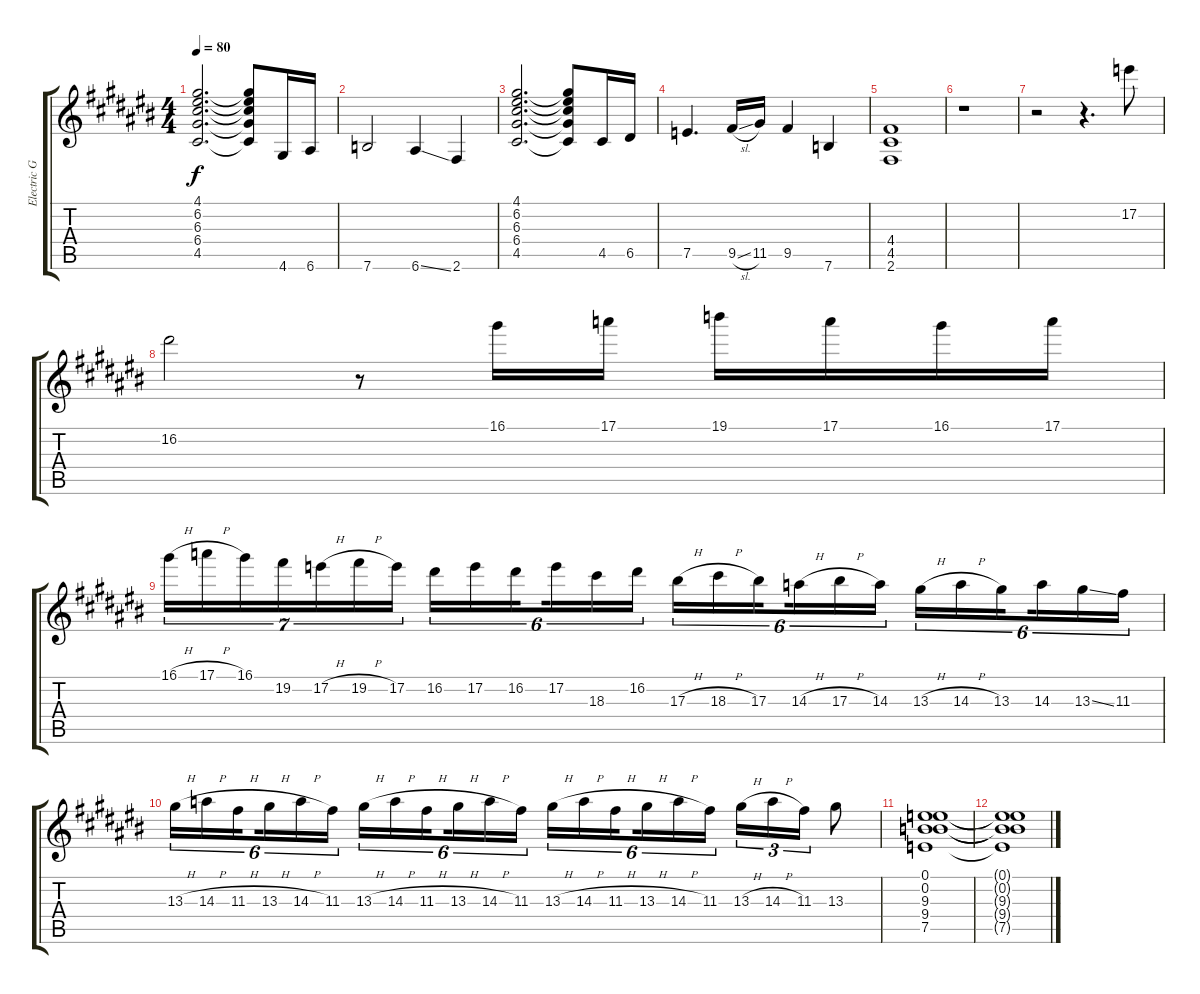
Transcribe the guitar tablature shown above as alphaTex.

\track ("Electric Guitar 1" "Electric G") {instrument overdrivenguitar}
\staff {score tabs}
\tuning (E4 B3 G3 D3 A2 E2) {hide}
\ts (4 4)
\tempo 80
\clef g2
\ks c#
(4.1 6.2 6.3 6.4 4.5).2{d dy f} (4.1{t} 6.2{t} 6.3{t} 6.4{t} 4.5{t}).8 4.6.16 6.6.16 |
7.6.2 6.6{ss}.4 2.6.4 |
(4.1 6.2 6.3 6.4 4.5).2{d} (4.1{t} 6.2{t} 6.3{t} 6.4{t} 4.5{t}).8 4.5.16 6.5.16 |
7.5.4{d} 9.5{sl}.16 11.5.16 9.5.4 7.6.4 |
(4.4 4.5 2.6).1 |
r.1 |
r.2 r.4{d} 17.2.8 |
16.2.2 r.8 16.1.16 17.1.16 19.1.16 17.1.16 16.1.16 17.1.16 |
16.1{h}.16{tu (7 4)} 17.1{h}.16{tu (7 4)} 16.1.16{tu (7 4)} 19.2.16{tu (7 4)} 17.2{h}.16{tu (7 4)} 19.2{h}.16{tu (7 4)} 17.2.16{tu (7 4)} 16.2.16{tu (6 4)} 17.2.16{tu (6 4)} 16.2.16{tu (6 4) beam splitsecondary} 17.2.16{tu (6 4)} 18.3.16{tu (6 4)} 16.2.16{tu (6 4)} 17.3{h}.16{tu (6 4)} 18.3{h}.16{tu (6 4)} 17.3.16{tu (6 4) beam splitsecondary} 14.3{h}.16{tu (6 4)} 17.3{h}.16{tu (6 4)} 14.3.16{tu (6 4)} 13.3{h}.16{tu (6 4)} 14.3{h}.16{tu (6 4)} 13.3.16{tu (6 4) beam splitsecondary} 14.3.16{tu (6 4)} 13.3{ss}.16{tu (6 4)} 11.3.16{tu (6 4)} |
13.3{h}.16{tu (6 4)} 14.3{h}.16{tu (6 4)} 11.3{h}.16{tu (6 4) beam splitsecondary} 13.3{h}.16{tu (6 4)} 14.3{h}.16{tu (6 4)} 11.3.16{tu (6 4)} 13.3{h}.16{tu (6 4)} 14.3{h}.16{tu (6 4)} 11.3{h}.16{tu (6 4) beam splitsecondary} 13.3{h}.16{tu (6 4)} 14.3{h}.16{tu (6 4)} 11.3.16{tu (6 4)} 13.3{h}.16{tu (6 4)} 14.3{h}.16{tu (6 4)} 11.3{h}.16{tu (6 4) beam splitsecondary} 13.3{h}.16{tu (6 4)} 14.3{h}.16{tu (6 4)} 11.3.16{tu (6 4)} 13.3{h}.16{tu (3 2)} 14.3{h}.16{tu (3 2)} 11.3.16{tu (3 2)} 13.3.8 |
(0.1 0.2 9.3 9.4 7.5).1{volume 0} |
(0.1{t} 0.2{t} 9.3{t} 9.4{t} 7.5{t}).1
